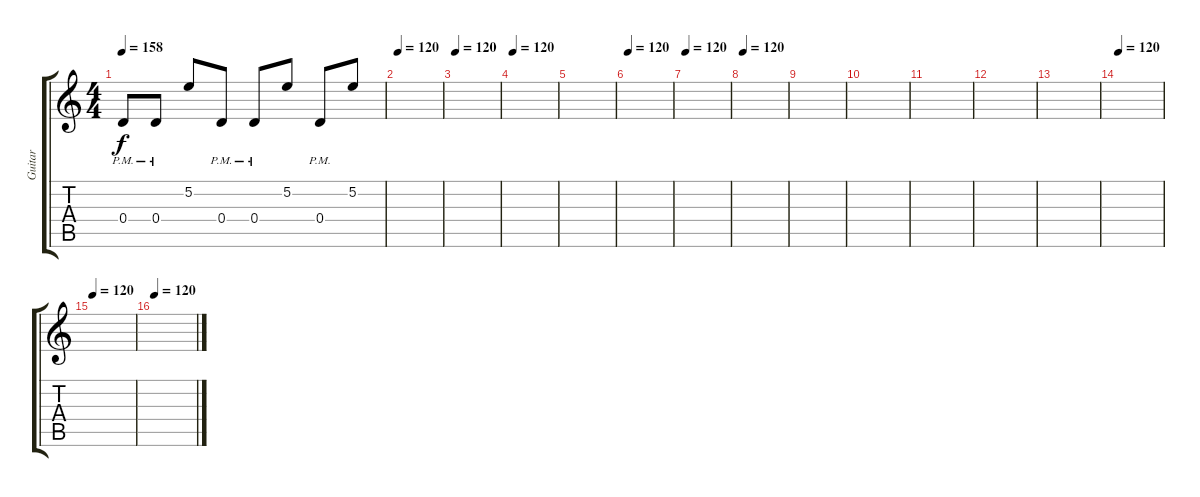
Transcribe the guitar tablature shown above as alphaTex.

\track ("Guitar" "Guitar") {instrument distortionguitar}
\staff {score tabs}
\tuning (E4 B3 G3 D3 A2 E2) {hide}
\ts (4 4)
\tempo 158
\clef g2
\ks c
0.4{pm}.8{dy f} 0.4{pm}.8 5.2.8 0.4{pm}.8 0.4{pm}.8 5.2.8 0.4{pm}.8 5.2.8 |
\tempo 120
|
\tempo 120
|
\tempo 120
|
|
\tempo 120
|
\tempo 120
|
\tempo 120
|
|
|
|
|
|
\tempo 120
|
\tempo 120
|
\tempo 120
